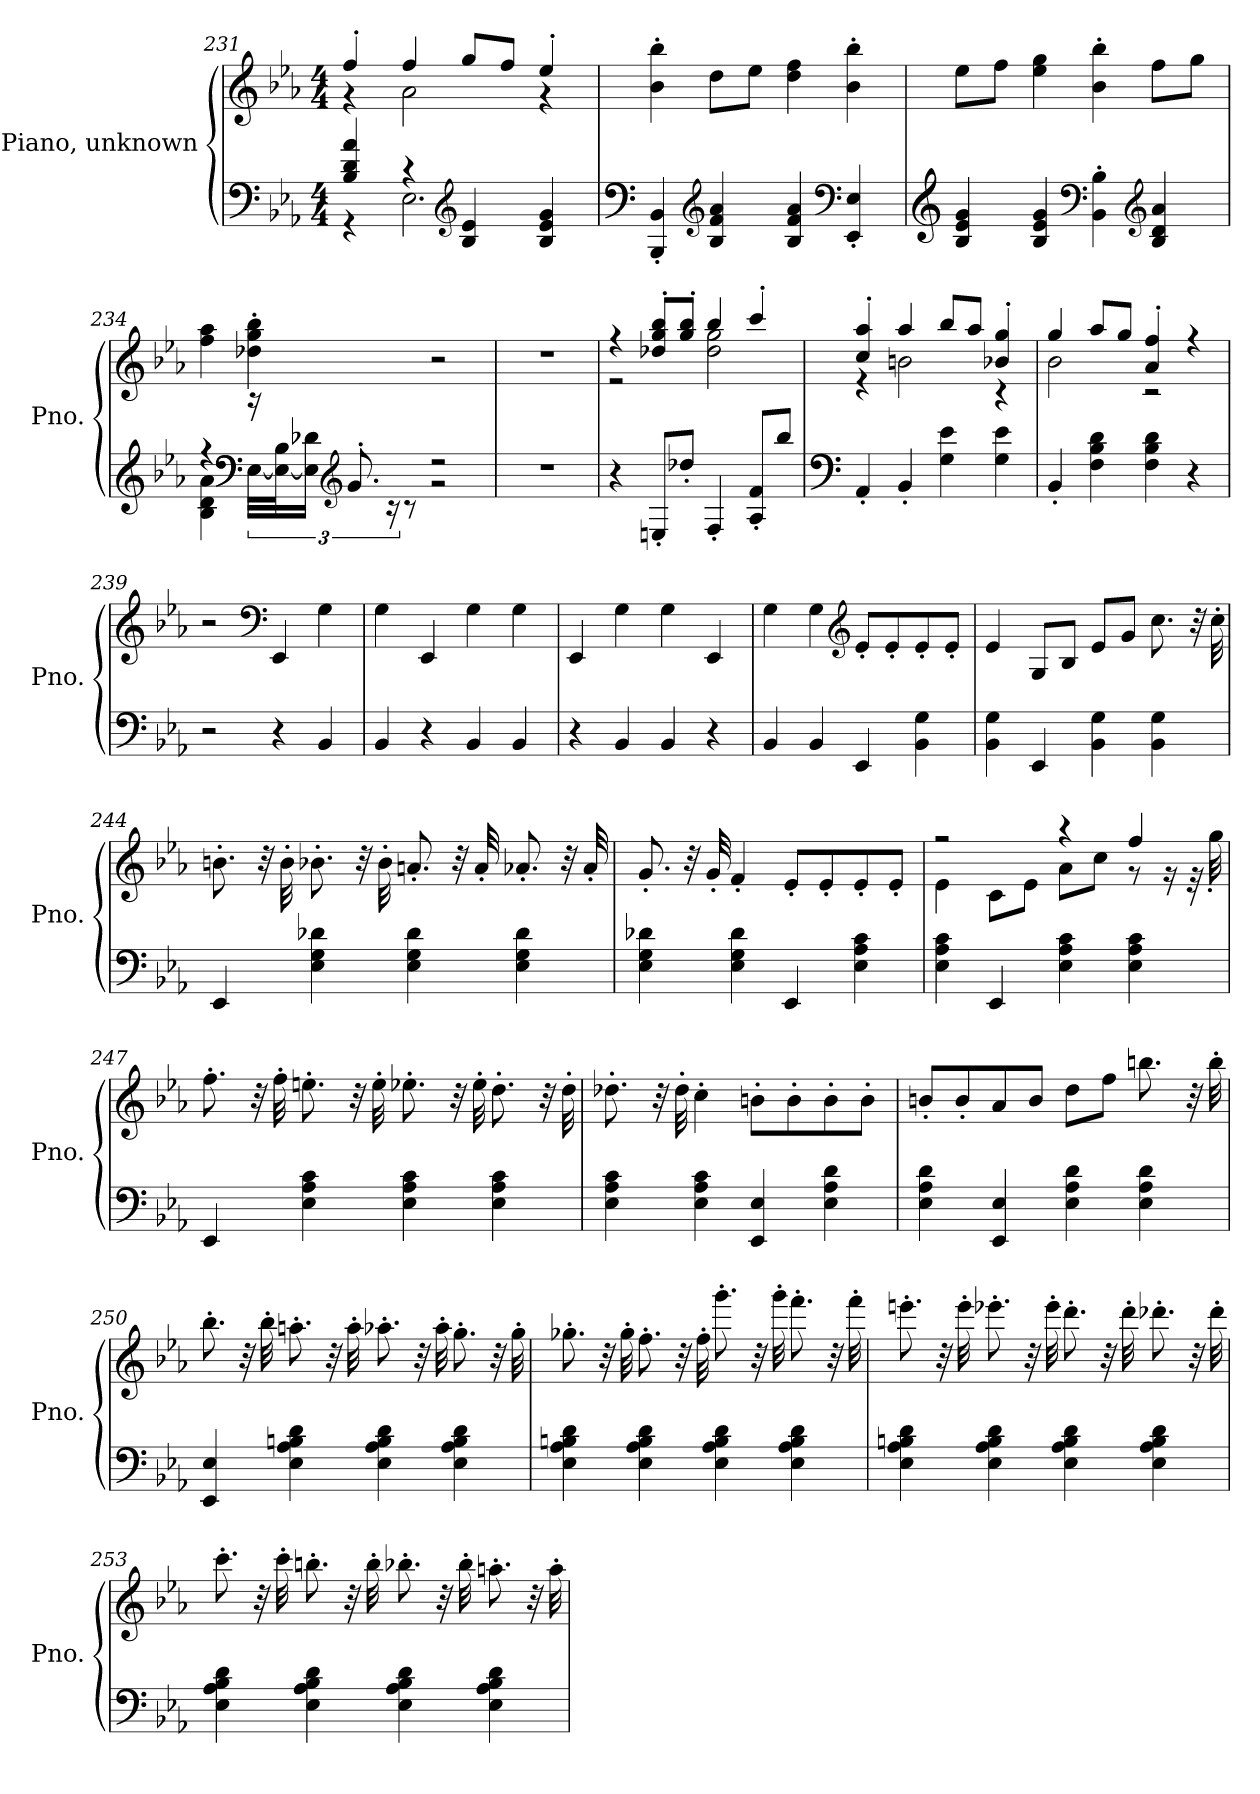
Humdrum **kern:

**kern	**kern
*part1	*part1
*staff2	*staff1
*I"Piano, unknown	*
*I'Pno.	*
!!LO:LB:g=z
*clefF4	*clefG2
*k[b-e-a-]	*k[b-e-a-]
*M4/4	*M4/4
=231	=231
*^	*^
4B-/ 4d/ 4a-/	4r	4ff'/	4r
4r	2.E-\	4ff/	2a-\
*clefG2	*	*	*
4B-/ 4e-/	.	8gg/L	.
.	.	8ff/J	.
4B-/ 4e-/ 4g/	.	4ee-'/	4r
*v	*v	*	*
*	*v	*v
=232	=232
*clefF4	*
4BBB-/' 4BB-/'	4b-\' 4bb-\'
*clefG2	*
4B-/ 4f/ 4a-/	8dd\L
.	8ee-\J
4B-/ 4f/ 4a-/	4dd\ 4ff\
*clefF4	*
4EE-/' 4E-/'	4b-\' 4bb-\'
=233	=233
*clefG2	*
4B-/ 4e-/ 4g/	8ee-\L
.	8ff\J
4B-/ 4e-/ 4g/	4ee-\ 4gg\
*clefF4	*
4BB-\' 4B-\'	4b-\' 4bb-\'
*clefG2	*
4B-/ 4d/ 4a-/	8ff\L
.	8gg\J
!!LO:LB:g=z
=234	=234
*^	*
4r	4B-\ 4d\ 4a-\	4ff\ 4aa-\
*clefF4	*	*
16r	[48E-\LLL	4dd-X\' 4gg\' 4bb-\'
.	48E-\_ 48B-\J	.
.	24E-\] 24d-X\JJ	.
*clefG2	*	*
8.g'/	.	.
.	24r	.
.	8r	.
2r	2r	2r
*v	*v	*
=235	=235
1r	1r
=236	=236
*	*^
4r	4r	2r
8En'/L	8dd-X/' 8gg/' 8bb-/'L	.
8dd-X'/J	8gg/' 8bb-/'J	.
4F'/	4bb-/	2dd-\ 2gg\
8A-/' 8f/'L	4ccc'/	.
8bb-/J	.	.
=237	=237	=237
*clefF4	*	*
4AA-'/	4cc/' 4aa-/'	4r
4BB-'/	4aa-/	2bn\
4G\ 4e-\	8bb-/L	.
.	8aa-/J	.
4G\ 4e-\	4b-X/' 4gg/'	4r
=238	=238	=238
4BB-'/	4gg/	2b-\
4F\ 4B-\ 4d\	8aa-/L	.
.	8gg/J	.
4F\ 4B-\ 4d\	4a-/' 4ff/'	2r
4r	4r	.
*	*v	*v
!!LO:PB:g=z
=239	=239
2r	2r
*	*clefF4
4r	4EE-/
4BB-/	4G\
=240	=240
4BB-/	4G\
4r	4EE-/
4BB-/	4G\
4BB-/	4G\
=241	=241
4r	4EE-/
4BB-/	4G\
4BB-/	4G\
4r	4EE-/
=242	=242
4BB-/	4G\
4BB-/	4G\
*	*clefG2
4EE-/	8e-'/L
.	8e-'/
4BB-\ 4G\	8e-'/
.	8e-'/J
=243	=243
4BB-\ 4G\	4e-/
4EE-/	8G/L
.	8B-/J
4BB-\ 4G\	8e-/L
.	8g/J
4BB-\ 4G\	8.cc\
.	32r
.	32cc'\
!!LO:LB:g=z
=244	=244
4EE-/	8.bn'\
.	32r
.	32b'\
4E-\ 4G\ 4d-X\	8.b-X'\
.	32r
.	32b-'\
4E-\ 4G\ 4d-\	8.an'/
.	32r
.	32a'/
4E-\ 4G\ 4d-\	8.a-X'/
.	32r
.	32a-'/
=245	=245
4E-\ 4G\ 4d-X\	8.g'/
.	32r
.	32g'/
4E-\ 4G\ 4d-\	4f'/
4EE-/	8e-'/L
.	8e-'/
4E-\ 4A-\ 4c\	8e-'/
.	8e-'/J
=246	=246
*	*^
4E-\ 4A-\ 4c\	2r	4e-\
4EE-/	.	8c\L
.	.	8e-\J
4E-\ 4A-\ 4c\	4r	8a-\L
.	.	8cc\J
4E-\ 4A-\ 4c\	4ff/	8r
.	.	16r
.	.	32r
.	.	32gg'\
*	*v	*v
!!LO:LB:g=z
=247	=247
4EE-/	8.ff'\
.	32r
.	32ff'\
4E-\ 4A-\ 4c\	8.een'\
.	32r
.	32ee'\
4E-\ 4A-\ 4c\	8.ee-X'\
.	32r
.	32ee-'\
4E-\ 4A-\ 4c\	8.dd'\
.	32r
.	32dd'\
=248	=248
4E-\ 4A-\ 4c\	8.dd-X'\
.	32r
.	32dd-'\
4E-\ 4A-\ 4c\	4cc'\
4EE-/ 4E-/	8bn'\L
.	8b'\
4E-\ 4A-\ 4d\	8b'\
.	8b'\J
=249	=249
4E-\ 4A-\ 4d\	8bn'/L
.	8b'/
4EE-/ 4E-/	8a-/
.	8b/J
4E-\ 4A-\ 4d\	8dd\L
.	8ff\J
4E-\ 4A-\ 4d\	8.bbn\
.	32r
.	32bb'\
!!LO:LB:g=z
=250	=250
4EE-/ 4E-/	8.bb-'\
.	32r
.	32bb-'\
4E-\ 4A-\ 4Bn\ 4d\	8.aan'\
.	32r
.	32aa'\
4E-\ 4A-\ 4B\ 4d\	8.aa-X'\
.	32r
.	32aa-'\
4E-\ 4A-\ 4B\ 4d\	8.gg'\
.	32r
.	32gg'\
=251	=251
4E-\ 4A-\ 4Bn\ 4d\	8.gg-X'\
.	32r
.	32gg-'\
4E-\ 4A-\ 4B\ 4d\	8.ff'\
.	32r
.	32ff'\
4E-\ 4A-\ 4B\ 4d\	8.ggg'\
.	32r
.	32ggg'\
4E-\ 4A-\ 4B\ 4d\	8.fff'\
.	32r
.	32fff'\
!!LO:LB:g=z
=252	=252
4E-\ 4A-\ 4Bn\ 4d\	8.eeen'\
.	32r
.	32eee'\
4E-\ 4A-\ 4B\ 4d\	8.eee-X'\
.	32r
.	32eee-'\
4E-\ 4A-\ 4B\ 4d\	8.ddd'\
.	32r
.	32ddd'\
4E-\ 4A-\ 4B\ 4d\	8.ddd-X'\
.	32r
.	32ddd-'\
=253	=253
4E-\ 4A-\ 4B-\ 4d\	8.ccc'\
.	32r
.	32ccc'\
4E-\ 4A-\ 4B-\ 4d\	8.bbn'\
.	32r
.	32bb'\
4E-\ 4A-\ 4B-\ 4d\	8.bb-X'\
.	32r
.	32bb-'\
4E-\ 4A-\ 4B-\ 4d\	8.aan'\
.	32r
.	32aa'\
=	=
*-	*-
